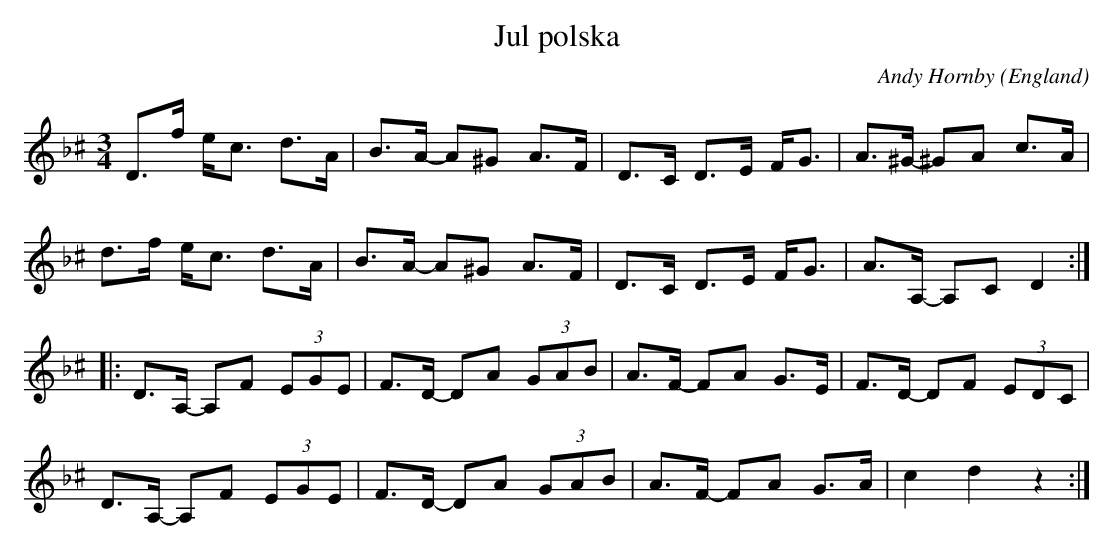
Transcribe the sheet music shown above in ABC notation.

X:1
T:Jul polska
C:Andy Hornby
M:3/4
O:England
K:F _B^c
D3/2f/2 e/2c3/2 d3/2A/2 | B3/2A/2- A^G A3/2F/2 |\
D3/2C/2 D3/2E/2 F/2G3/2 | A3/2^G/2- ^GA c3/2A/2|
d3/2f/2 e/2c3/2 d3/2A/2 | B3/2A/2- A^G A3/2F/2 |\
D3/2C/2 D3/2E/2 F/2G3/2 | A3/2A,/2- A,C D2    ::
D3/2A,/2- A,F  (3EGE | F3/2D/2- DA  (3GAB |\
A3/2F/2- FA G3/2E/2  | F3/2D/2- DF  (3EDC |
D3/2A,/2- A,F  (3EGE | F3/2D/2- DA  (3GAB |\
A3/2F/2- FA G3/2A/2  | c2d2z2:|
